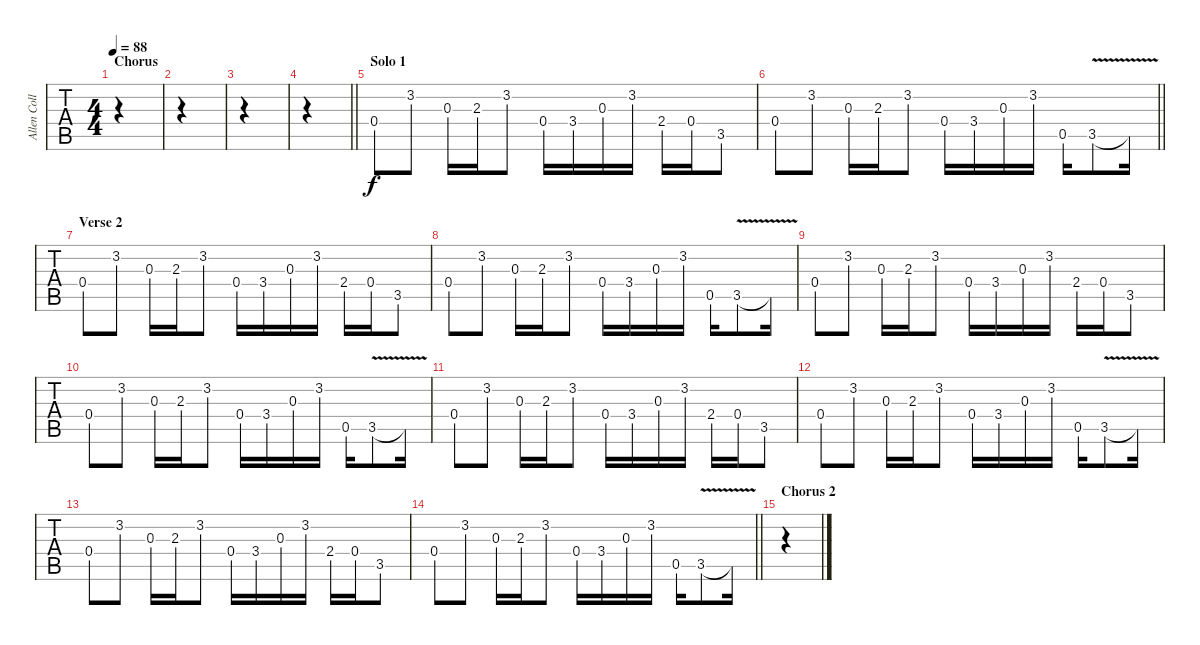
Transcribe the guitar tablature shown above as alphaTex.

\track ("Allen Collins -  Clean" "Allen Coll") {instrument electricguitarclean}
\staff {tabs}
\tuning (E4 B3 G3 D3 A2 E2) {hide}
\ts (4 4)
\section ("" "Chorus")
\tempo 88
\clef g2
\ks c
|
|
|
\barLineRight lightlight
|
\section ("" "Solo 1")
0.4.8 3.2.8 0.3.16 2.3.16 3.2.8 0.4.16 3.4.16 0.3.16 3.2.16 2.4.16 0.4.16 3.5.8 |
\barLineRight lightlight
0.4.8 3.2.8 0.3.16 2.3.16 3.2.8 0.4.16 3.4.16 0.3.16 3.2.16 0.5.16 3.5{v}.8 3.5{t}.16 |
\section ("" "Verse 2")
0.4.8 3.2.8 0.3.16 2.3.16 3.2.8 0.4.16 3.4.16 0.3.16 3.2.16 2.4.16 0.4.16 3.5.8 |
0.4.8 3.2.8 0.3.16 2.3.16 3.2.8 0.4.16 3.4.16 0.3.16 3.2.16 0.5.16 3.5{v}.8 3.5{t}.16 |
0.4.8 3.2.8 0.3.16 2.3.16 3.2.8 0.4.16 3.4.16 0.3.16 3.2.16 2.4.16 0.4.16 3.5.8 |
0.4.8 3.2.8 0.3.16 2.3.16 3.2.8 0.4.16 3.4.16 0.3.16 3.2.16 0.5.16 3.5{v}.8 3.5{t}.16 |
0.4.8 3.2.8 0.3.16 2.3.16 3.2.8 0.4.16 3.4.16 0.3.16 3.2.16 2.4.16 0.4.16 3.5.8 |
0.4.8 3.2.8 0.3.16 2.3.16 3.2.8 0.4.16 3.4.16 0.3.16 3.2.16 0.5.16 3.5{v}.8 3.5{t}.16 |
0.4.8 3.2.8 0.3.16 2.3.16 3.2.8 0.4.16 3.4.16 0.3.16 3.2.16 2.4.16 0.4.16 3.5.8 |
\barLineRight lightlight
0.4.8 3.2.8 0.3.16 2.3.16 3.2.8 0.4.16 3.4.16 0.3.16 3.2.16 0.5.16 3.5{v}.8 3.5{t}.16 |
\section ("" "Chorus 2")
